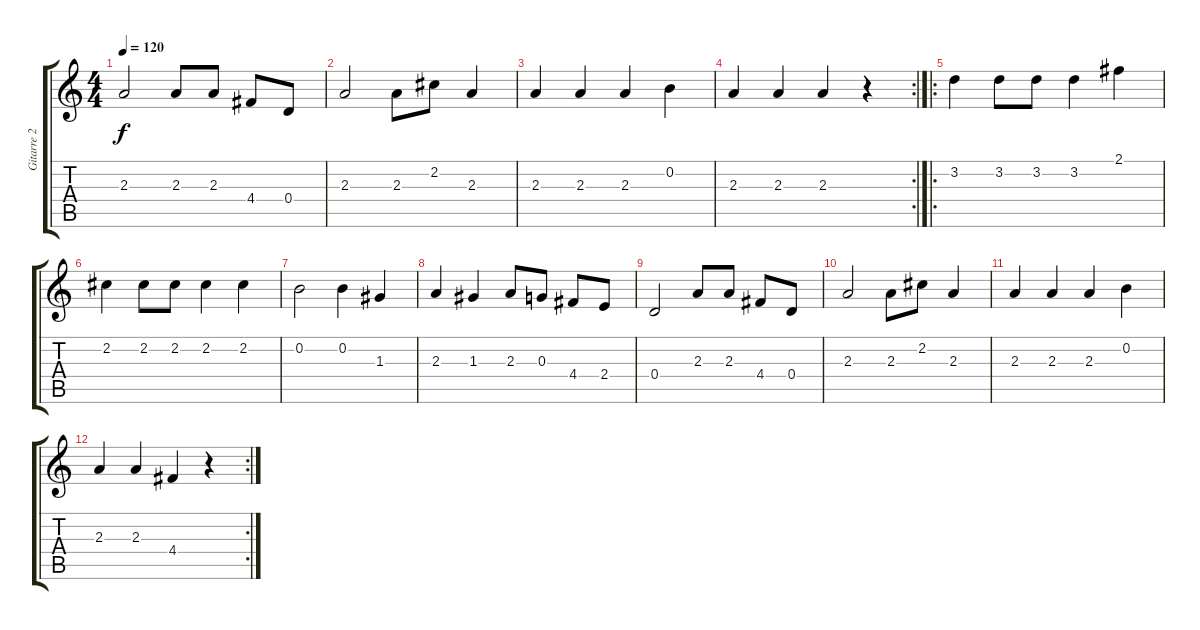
\track ("Gitarre 2" "Gitarre 2") {instrument acousticguitarnylon}
\staff {score tabs}
\tuning (E4 B3 G3 D3 A2 E2) {hide}
\ts (4 4)
\tempo 120
\clef g2
\ks c
2.3.2{dy f instrument acousticguitarnylon} 2.3.8 2.3.8 4.4.8 0.4.8 |
2.3.2 2.3.8 2.2.8 2.3.4 |
2.3.4 2.3.4 2.3.4 0.2.4 |
\rc 2
2.3.4 2.3.4 2.3.4 r.4 |
\ro
3.2.4 3.2.8 3.2.8 3.2.4 2.1.4 |
2.2.4 2.2.8 2.2.8 2.2.4 2.2.4 |
0.2.2 0.2.4 1.3.4 |
2.3.4 1.3.4 2.3.8 0.3.8 4.4.8 2.4.8 |
0.4.2 2.3.8 2.3.8 4.4.8 0.4.8 |
2.3.2 2.3.8 2.2.8 2.3.4 |
2.3.4 2.3.4 2.3.4 0.2.4 |
\rc 2
2.3.4 2.3.4 4.4.4 r.4
